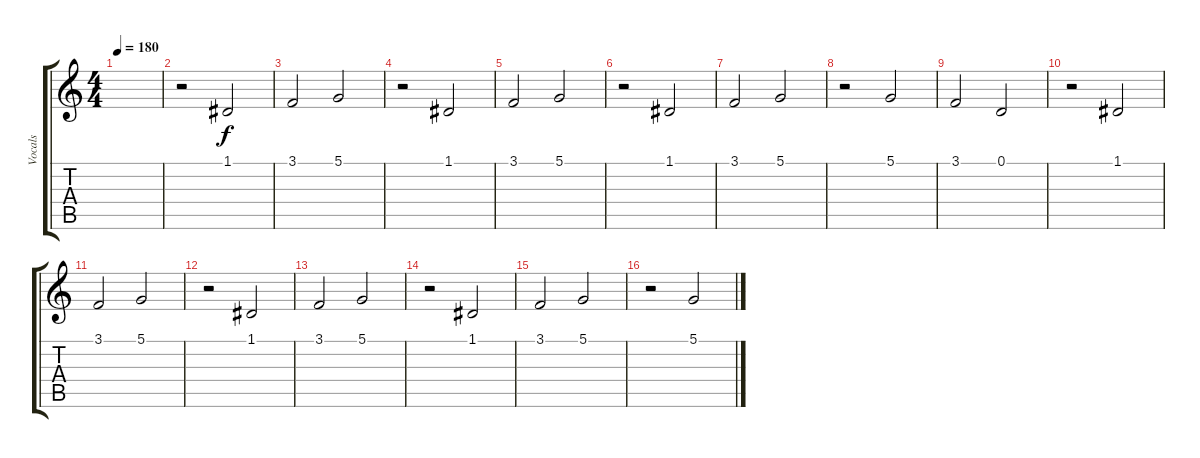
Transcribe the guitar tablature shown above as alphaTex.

\track ("Vocals" "Vocals") {instrument violin}
\staff {score tabs}
\tuning (D4 A3 F3 C3 G2 C2) {hide}
\ts (4 4)
\tempo 180
\clef g2
\ks c
|
r.2 1.1.2 |
3.1.2 5.1.2 |
r.2 1.1.2 |
3.1.2 5.1.2 |
r.2 1.1.2 |
3.1.2 5.1.2 |
r.2 5.1.2 |
3.1.2 0.1.2 |
r.2 1.1.2 |
3.1.2 5.1.2 |
r.2 1.1.2 |
3.1.2 5.1.2 |
r.2 1.1.2 |
3.1.2 5.1.2 |
r.2 5.1.2
